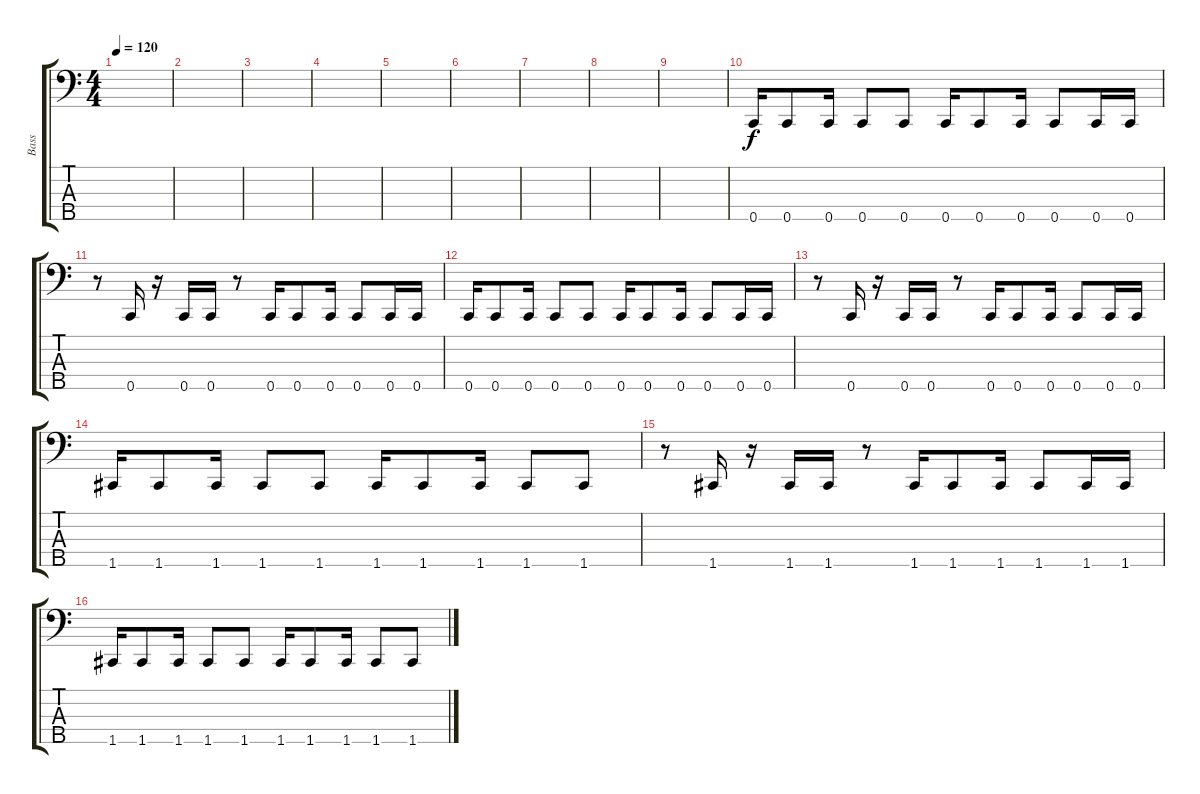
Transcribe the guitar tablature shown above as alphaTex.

\track ("Bass" "Bass") {solo instrument electricbassfinger}
\staff {score tabs}
\tuning (A2 F2 C2 G1 C1) {hide}
\ts (4 4)
\tempo 120
\clef f4
\ks c
|
|
|
|
|
|
|
|
|
0.5.16 0.5.8 0.5.16 0.5.8 0.5.8 0.5.16 0.5.8 0.5.16 0.5.8 0.5.16 0.5.16 |
r.8 0.5.16 r.16 0.5.16 0.5.16 r.8 0.5.16 0.5.8 0.5.16 0.5.8 0.5.16 0.5.16 |
0.5.16 0.5.8 0.5.16 0.5.8 0.5.8 0.5.16 0.5.8 0.5.16 0.5.8 0.5.16 0.5.16 |
r.8 0.5.16 r.16 0.5.16 0.5.16 r.8 0.5.16 0.5.8 0.5.16 0.5.8 0.5.16 0.5.16 |
1.5.16 1.5.8 1.5.16 1.5.8 1.5.8 1.5.16 1.5.8 1.5.16 1.5.8 1.5.8 |
r.8 1.5.16 r.16 1.5.16 1.5.16 r.8 1.5.16 1.5.8 1.5.16 1.5.8 1.5.16 1.5.16 |
1.5.16 1.5.8 1.5.16 1.5.8 1.5.8 1.5.16 1.5.8 1.5.16 1.5.8 1.5.8
